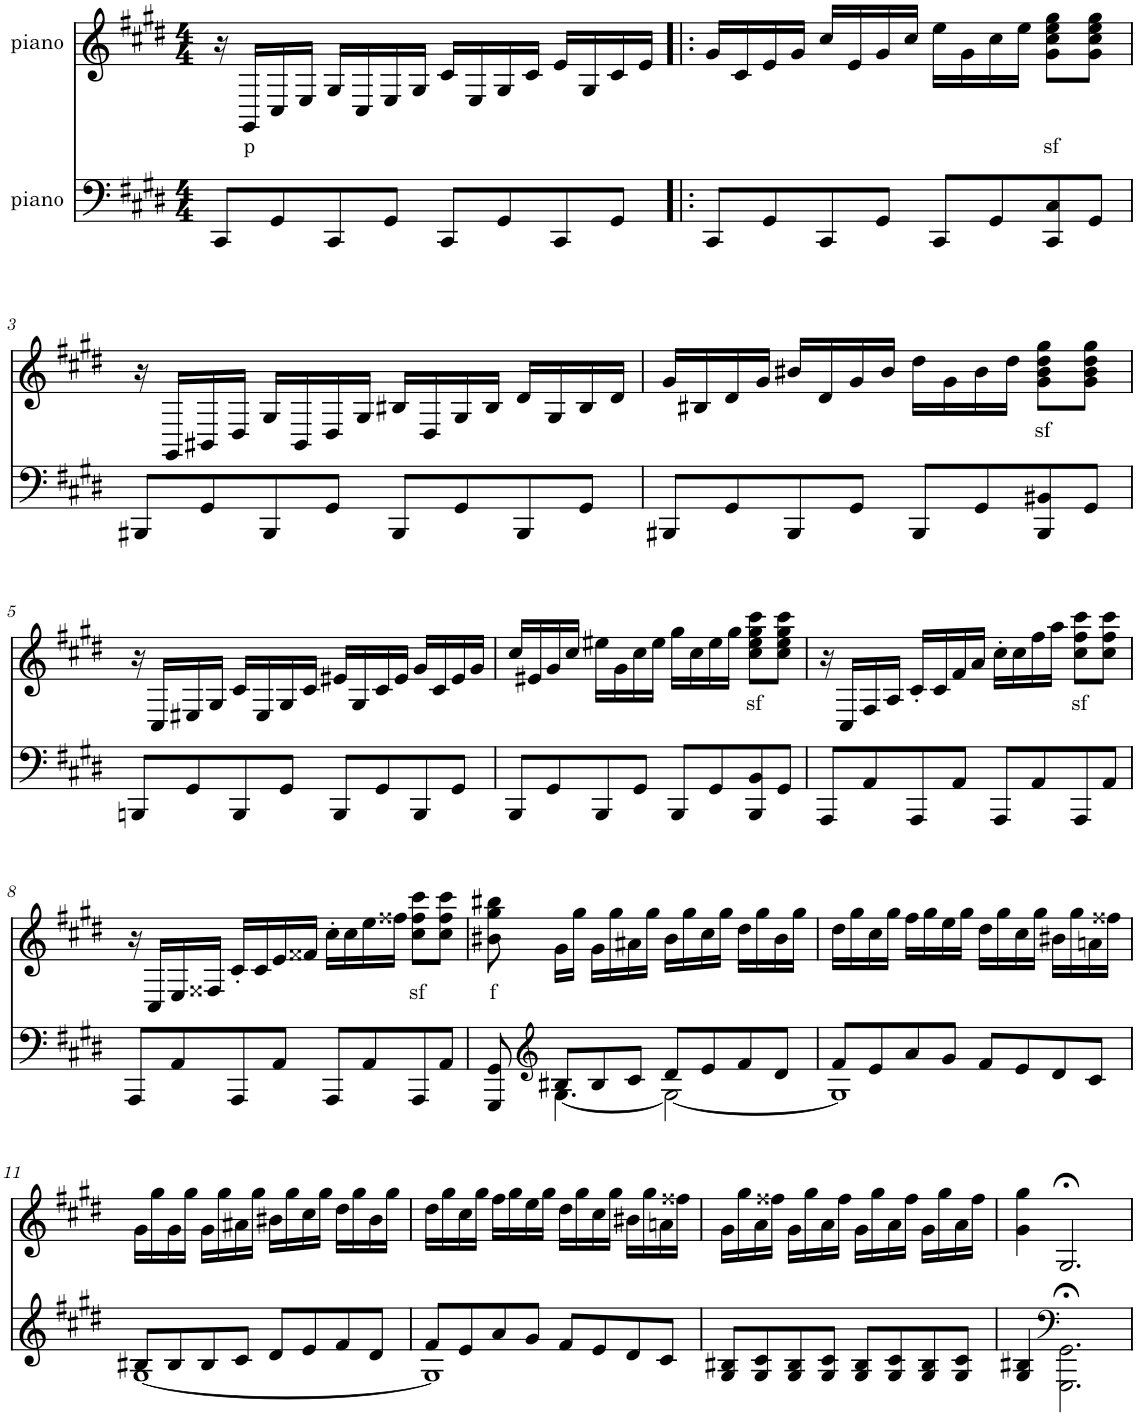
**kern	**kern	**text
*part2	*part1	*part1
*staff2	*staff1	*staff1
*I"piano	*I"piano	*
*I'Pno	*I'Pno	*
*clefF4	*clefG2	*
*k[f#c#g#d#]	*k[f#c#g#d#]	*
*c#:	*c#:	*
*M4/4	*M4/4	*
=1	=1	=1
8CC#/L	16r	.
!	!	!LO:LY:b
.	16GG#/LL	p
8GG#/	16C#/	.
.	16E/JJ	.
8CC#/	16G#/LL	.
.	16C#/	.
8GG#/J	16E/	.
.	16G#/JJ	.
8CC#/L	16c#/LL	.
.	16E/	.
8GG#/	16G#/	.
.	16c#/JJ	.
8CC#/	16e/LL	.
.	16G#/	.
8GG#/J	16c#/	.
.	16e/JJ	.
=2!|:	=2!|:	=2!|:
8CC#/L	16g#/LL	.
.	16c#/	.
8GG#/	16e/	.
.	16g#/JJ	.
8CC#/	16cc#/LL	.
.	16e/	.
8GG#/J	16g#/	.
.	16cc#/JJ	.
8CC#/L	16ee\LL	.
.	16g#\	.
8GG#/	16cc#\	.
.	16ee\JJ	.
!	!	!LO:LY:b
8CC#/ 8C#/	8g#\ 8cc#\ 8ee\ 8gg#\L	sf
8GG#/J	8g#\ 8cc#\ 8ee\ 8gg#\J	.
!!LO:LB:g=z
=3	=3	=3
8BBB#X/L	16r	.
.	16GG#/LL	.
8GG#/	16BB#X/	.
.	16D#/JJ	.
8BBB#/	16G#/LL	.
.	16BB#/	.
8GG#/J	16D#/	.
.	16G#/JJ	.
8BBB#/L	16B#X/LL	.
.	16D#/	.
8GG#/	16G#/	.
.	16B#/JJ	.
8BBB#/	16d#/LL	.
.	16G#/	.
8GG#/J	16B#/	.
.	16d#/JJ	.
=4	=4	=4
8BBB#X/L	16g#/LL	.
.	16B#X/	.
8GG#/	16d#/	.
.	16g#/JJ	.
8BBB#/	16b#X/LL	.
.	16d#/	.
8GG#/J	16g#/	.
.	16b#/JJ	.
8BBB#/L	16dd#\LL	.
.	16g#\	.
8GG#/	16b#\	.
.	16dd#\JJ	.
!	!	!LO:LY:b
8BBB#/ 8BB#X/	8g#\ 8b#\ 8dd#\ 8gg#\L	sf
8GG#/J	8g#\ 8b#\ 8dd#\ 8gg#\J	.
!!LO:LB:g=z
=5	=5	=5
8BBBn/L	16r	.
.	16C#/LL	.
8GG#/	16E#X/	.
.	16G#/JJ	.
8BBB/	16c#/LL	.
.	16E#/	.
8GG#/J	16G#/	.
.	16c#/JJ	.
8BBB/L	16e#X/LL	.
.	16G#/	.
8GG#/	16c#/	.
.	16e#/JJ	.
8BBB/	16g#/LL	.
.	16c#/	.
8GG#/J	16e#/	.
.	16g#/JJ	.
=6	=6	=6
8BBB/L	16cc#/LL	.
.	16e#X/	.
8GG#/	16g#/	.
.	16cc#/JJ	.
8BBB/	16ee#X\LL	.
.	16g#\	.
8GG#/J	16cc#\	.
.	16ee#\JJ	.
8BBB/L	16gg#\LL	.
.	16cc#\	.
8GG#/	16ee#\	.
.	16gg#\JJ	.
!	!	!LO:LY:b
8BBB/ 8BB/	8cc#\ 8ee#\ 8gg#\ 8ccc#\L	sf
8GG#/J	8cc#\ 8ee#\ 8gg#\ 8ccc#\J	.
=7	=7	=7
8AAA/L	16r	.
.	16C#/LL	.
8AA/	16F#/	.
.	16A/JJ	.
8AAA/	16c#'/LL	.
.	16c#/	.
8AA/J	16f#/	.
.	16a/JJ	.
8AAA/L	16cc#'\LL	.
.	16cc#\	.
8AA/	16ff#\	.
.	16aa\JJ	.
!	!	!LO:LY:b
8AAA/	8cc#\ 8ff#\ 8ccc#\L	sf
8AA/J	8cc#\ 8ff#\ 8ccc#\J	.
!!LO:LB:g=z
=8	=8	=8
8AAA/L	16r	.
.	16C#/LL	.
8AA/	16E/	.
.	16F##X/JJ	.
8AAA/	16c#'/LL	.
.	16c#/	.
8AA/J	16e/	.
.	16f##X/JJ	.
8AAA/L	16cc#'\LL	.
.	16cc#\	.
8AA/	16ee\	.
.	16ff##X\JJ	.
!	!	!LO:LY:b
8AAA/	8cc#\ 8ff##\ 8ccc#\L	sf
8AA/J	8cc#\ 8ff##\ 8ccc#\J	.
=9	=9	=9
*^	*	*
!	!	!	!LO:LY:b
8GGG#/ 8GG#/	8ryy	8b#X\ 8gg#\ 8bb#X\	f
*clefG2	*	*	*
8B#X/L	[4.G#\	16g#\LL	.
.	.	16gg#\JJ	.
8B#/	.	16g#\LL	.
.	.	16gg#\	.
8c#/J	.	16a#X\	.
.	.	16gg#\JJ	.
8d#/L	2G#\_	16b#\LL	.
.	.	16gg#\	.
8e/	.	16cc#\	.
.	.	16gg#\JJ	.
8f#/	.	16dd#\LL	.
.	.	16gg#\	.
8d#/J	.	16b#\	.
.	.	16gg#\JJ	.
=10	=10	=10	=10
8f#/L	1G#]	16dd#\LL	.
.	.	16gg#\	.
8e/	.	16cc#\	.
.	.	16gg#\JJ	.
8a/	.	16ff#\LL	.
.	.	16gg#\	.
8g#/J	.	16ee\	.
.	.	16gg#\JJ	.
8f#/L	.	16dd#\LL	.
.	.	16gg#\	.
8e/	.	16cc#\	.
.	.	16gg#\JJ	.
8d#/	.	16b#X\LL	.
.	.	16gg#\	.
8c#/J	.	16an\	.
.	.	16ff##X\JJ	.
!!LO:LB:g=z
=11	=11	=11	=11
8B#X/L	[1G#	16g#\LL	.
.	.	16gg#\	.
8B#/	.	16g#\	.
.	.	16gg#\JJ	.
8B#/	.	16g#\LL	.
.	.	16gg#\	.
8c#/J	.	16a#X\	.
.	.	16gg#\JJ	.
8d#/L	.	16b#X\LL	.
.	.	16gg#\	.
8e/	.	16cc#\	.
.	.	16gg#\JJ	.
8f#/	.	16dd#\LL	.
.	.	16gg#\	.
8d#/J	.	16b#\	.
.	.	16gg#\JJ	.
=12	=12	=12	=12
8f#/L	1G#]	16dd#\LL	.
.	.	16gg#\	.
8e/	.	16cc#\	.
.	.	16gg#\JJ	.
8a/	.	16ff#\LL	.
.	.	16gg#\	.
8g#/J	.	16ee\	.
.	.	16gg#\JJ	.
8f#/L	.	16dd#\LL	.
.	.	16gg#\	.
8e/	.	16cc#\	.
.	.	16gg#\JJ	.
8d#/	.	16b#X\LL	.
.	.	16gg#\	.
8c#/J	.	16an\	.
.	.	16ff##X\JJ	.
*v	*v	*	*
=13	=13	=13
8G#/ 8B#X/L	16g#\LL	.
.	16gg#\	.
8G#/ 8c#/	16a\	.
.	16ff##X\JJ	.
8G#/ 8B#/	16g#\LL	.
.	16gg#\	.
8G#/ 8c#/J	16a\	.
.	16ff##\JJ	.
8G#/ 8B#/L	16g#\LL	.
.	16gg#\	.
8G#/ 8c#/	16a\	.
.	16ff##\JJ	.
8G#/ 8B#/	16g#\LL	.
.	16gg#\	.
8G#/ 8c#/J	16a\	.
.	16ff##\JJ	.
=14	=14	=14
4G#/ 4B#X/	4g#\ 4gg#\	.
*clefF4	*	*
2.GGG#\;< 2.GG#\;<	2.G#;</	.
=	=	=
*-	*-	*-
